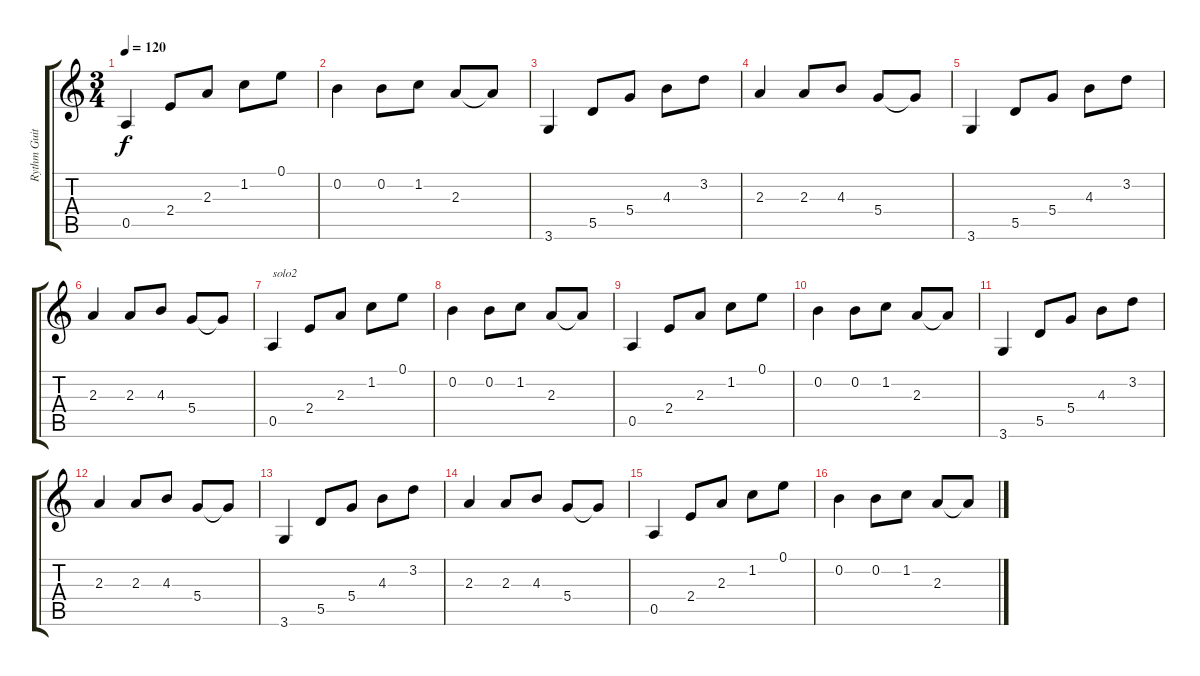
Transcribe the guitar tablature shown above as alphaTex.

\track ("Rythm Guitar" "Rythm Guit") {instrument electricguitarclean}
\staff {score tabs}
\tuning (E4 B3 G3 D3 A2 E2) {hide}
\ts (3 4)
\tempo 120
\clef g2
\ks c
0.5.4{dy f} 2.4.8 2.3.8 1.2.8 0.1.8 |
0.2.4 0.2.8 1.2.8 2.3.8 2.3{t}.8 |
3.6.4 5.5.8 5.4.8 4.3.8 3.2.8 |
2.3.4 2.3.8 4.3.8 5.4.8 5.4{t}.8 |
3.6.4 5.5.8 5.4.8 4.3.8 3.2.8 |
2.3.4 2.3.8 4.3.8 5.4.8 5.4{t}.8 |
0.5.4{txt "solo2"} 2.4.8 2.3.8 1.2.8 0.1.8 |
0.2.4 0.2.8 1.2.8 2.3.8 2.3{t}.8 |
0.5.4 2.4.8 2.3.8 1.2.8 0.1.8 |
0.2.4 0.2.8 1.2.8 2.3.8 2.3{t}.8 |
3.6.4 5.5.8 5.4.8 4.3.8 3.2.8 |
2.3.4 2.3.8 4.3.8 5.4.8 5.4{t}.8 |
3.6.4 5.5.8 5.4.8 4.3.8 3.2.8 |
2.3.4 2.3.8 4.3.8 5.4.8 5.4{t}.8 |
0.5.4 2.4.8 2.3.8 1.2.8 0.1.8 |
0.2.4 0.2.8 1.2.8 2.3.8 2.3{t}.8
